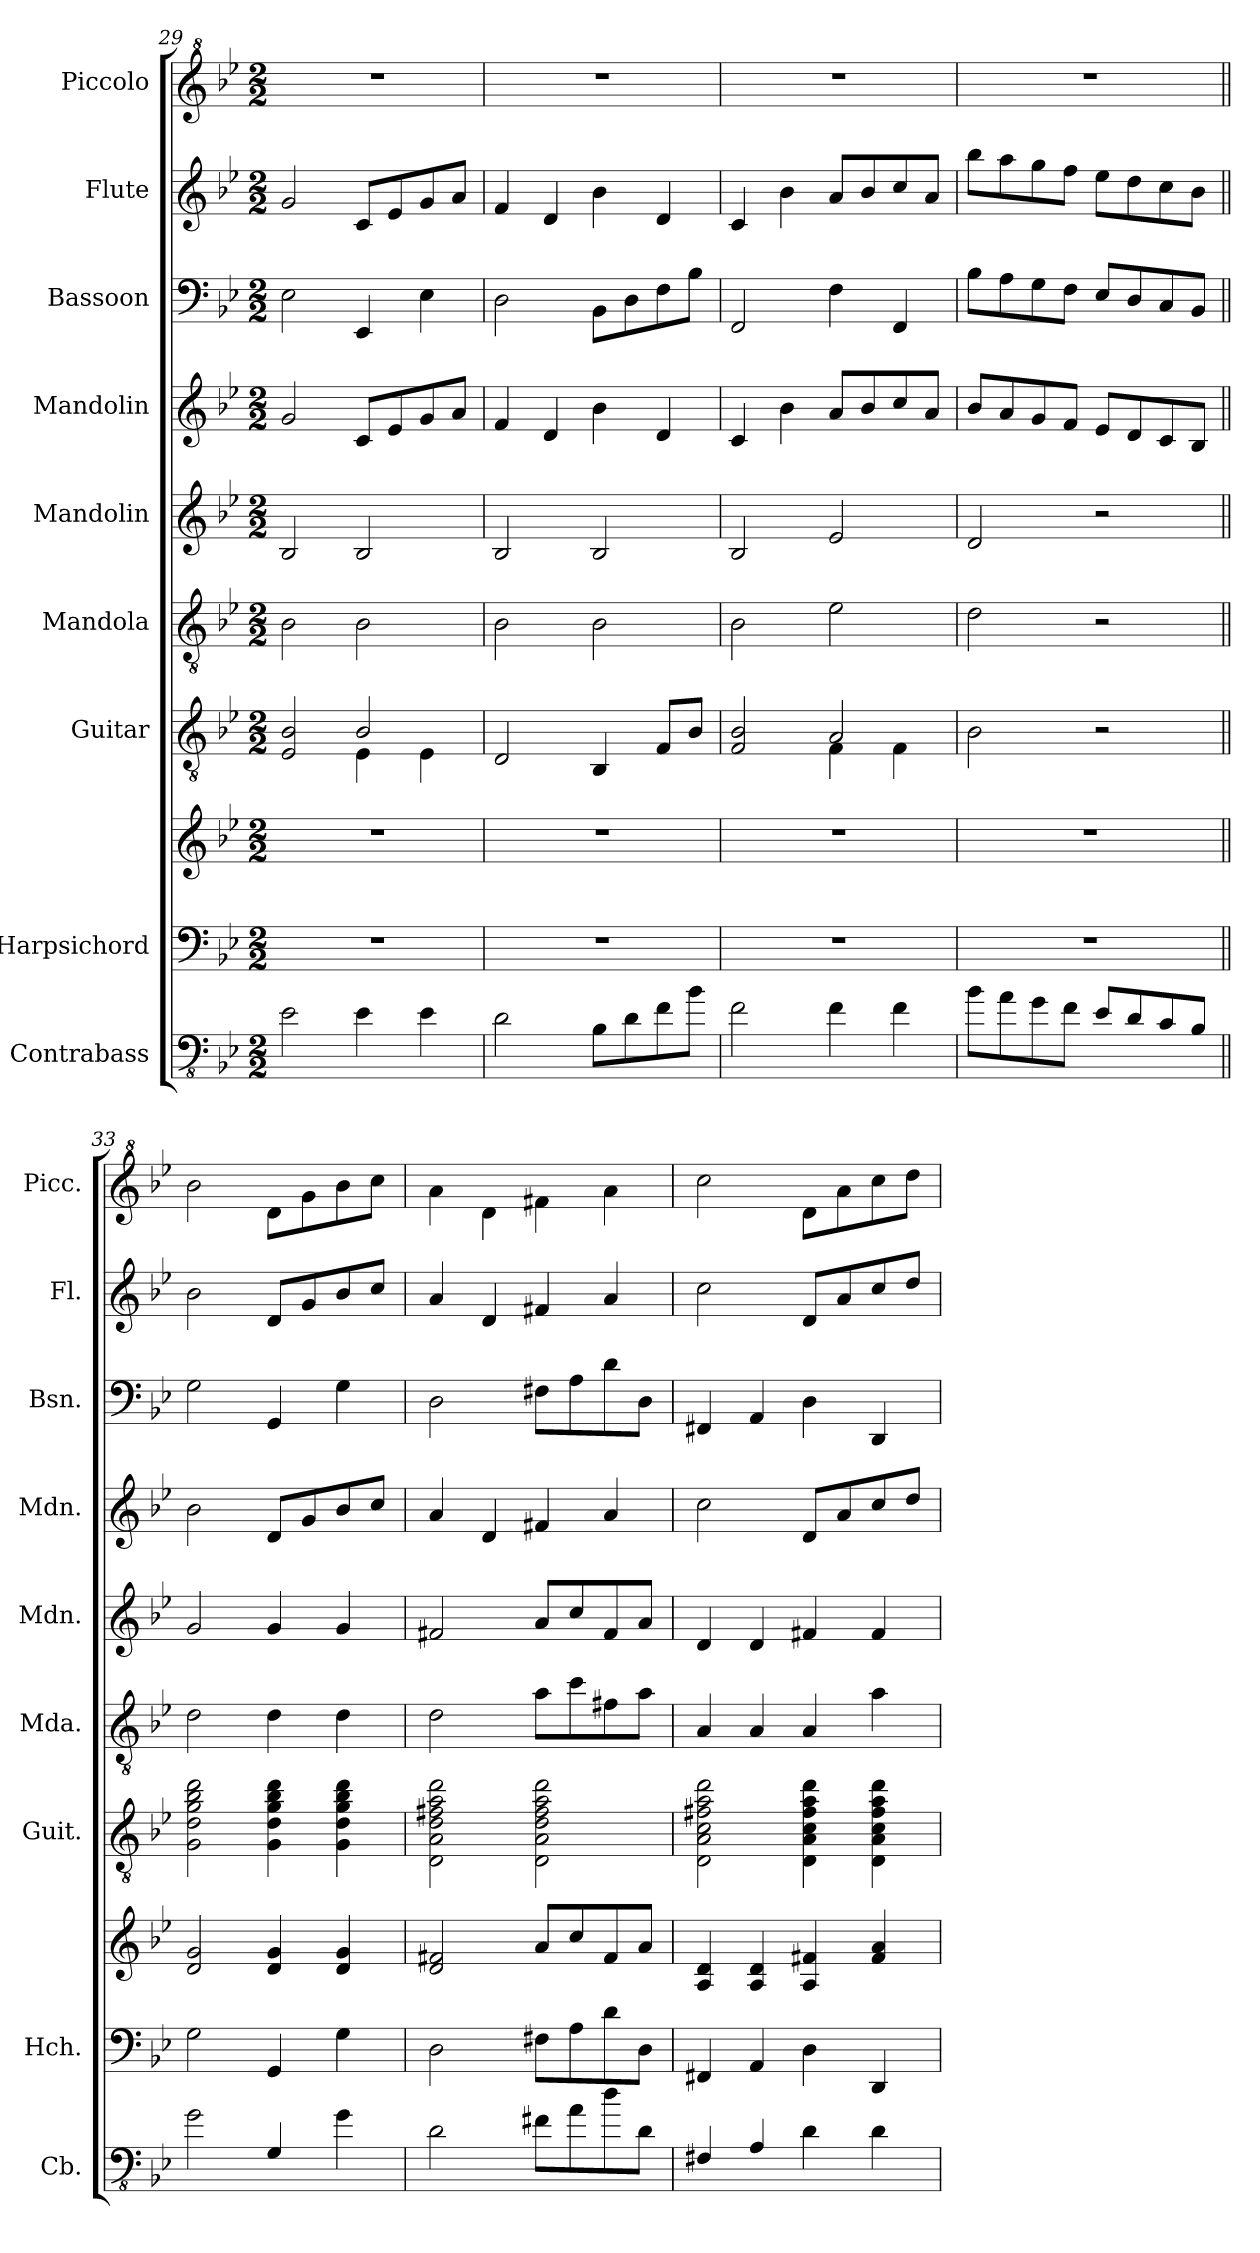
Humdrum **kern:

**kern	**kern	**kern	**kern	**kern	**kern	**kern	**kern	**kern	**kern
*part9	*part8	*part8	*part7	*part6	*part5	*part4	*part3	*part2	*part1
*staff10	*staff9	*staff8	*staff7	*staff6	*staff5	*staff4	*staff3	*staff2	*staff1
*I"Contrabass	*I"Harpsichord	*	*I"Guitar	*I"Mandola	*I"Mandolin	*I"Mandolin	*I"Bassoon	*I"Flute	*I"Piccolo
*I'Cb.	*I'Hch.	*	*I'Guit.	*I'Mda.	*I'Mdn.	*I'Mdn.	*I'Bsn.	*I'Fl.	*I'Picc.
*clefFv4	*clefF4	*clefG2	*clefGv2	*clefGv2	*clefG2	*clefG2	*clefF4	*clefG2	*clefG^2
*ITrd7c12	*	*	*	*	*	*	*	*	*ITrd-7c-12
*k[b-e-]	*k[b-e-]	*k[b-e-]	*k[b-e-]	*k[b-e-]	*k[b-e-]	*k[b-e-]	*k[b-e-]	*k[b-e-]	*k[b-e-]
*B-:	*B-:	*B-:	*B-:	*B-:	*B-:	*B-:	*B-:	*B-:	*B-:
*M2/2	*M2/2	*M2/2	*M2/2	*M2/2	*M2/2	*M2/2	*M2/2	*M2/2	*M2/2
=29	=29	=29	=29	=29	=29	=29	=29	=29	=29
*	*	*	*^	*	*	*	*	*	*
2EE-\	1r	1r	2E-/ 2B-/	2ryy	2B-\	2B-/	2g/	2E-\	2g/	1r
4EE-\	.	.	2B-/	4E-\	2B-\	2B-/	8c/L	4EE-/	8c/L	.
.	.	.	.	.	.	.	8e-/	.	8e-/	.
4EE-\	.	.	.	4E-\	.	.	8g/	4E-\	8g/	.
.	.	.	.	.	.	.	8a/J	.	8a/J	.
*	*	*	*v	*v	*	*	*	*	*	*
=30	=30	=30	=30	=30	=30	=30	=30	=30	=30
2DD\	1r	1r	2D/	2B-\	2B-/	4f/	2D\	4f/	1r
.	.	.	.	.	.	4d/	.	4d/	.
8BBB-\L	.	.	4BB-/	2B-\	2B-/	4b-\	8BB-\L	4b-\	.
8DD\	.	.	.	.	.	.	8D\	.	.
8FF\	.	.	8F/L	.	.	4d/	8F\	4d/	.
8BB-\J	.	.	8B-/J	.	.	.	8B-\J	.	.
=31	=31	=31	=31	=31	=31	=31	=31	=31	=31
*	*	*	*^	*	*	*	*	*	*
2FF\	1r	1r	2F/ 2B-/	2ryy	2B-\	2B-/	4c/	2FF/	4c/	1r
.	.	.	.	.	.	.	4b-\	.	4b-\	.
4FF\	.	.	2A/	4F\	2e-\	2e-/	8a/L	4F\	8a/L	.
.	.	.	.	.	.	.	8b-/	.	8b-/	.
4FF\	.	.	.	4F\	.	.	8cc/	4FF/	8cc/	.
.	.	.	.	.	.	.	8a/J	.	8a/J	.
*	*	*	*v	*v	*	*	*	*	*	*
!!LO:PB:g=z
=32	=32	=32	=32	=32	=32	=32	=32	=32	=32
8BB-\L	1r	1r	2B-\	2d\	2d/	8b-/L	8B-\L	8bb-\L	1r
8AA\	.	.	.	.	.	8a/	8A\	8aa\	.
8GG\	.	.	.	.	.	8g/	8G\	8gg\	.
8FF\J	.	.	.	.	.	8f/J	8F\J	8ff\J	.
8EE-/L	.	.	2r	2r	2r	8e-/L	8E-/L	8ee-\L	.
8DD/	.	.	.	.	.	8d/	8D/	8dd\	.
8CC/	.	.	.	.	.	8c/	8C/	8cc\	.
8BBB-/J	.	.	.	.	.	8B-/J	8BB-/J	8b-\J	.
=33||	=33||	=33||	=33||	=33||	=33||	=33||	=33||	=33||	=33||
2GG\	2G\	2d/ 2g/	2G\ 2d\ 2g\ 2b-\ 2dd\	2d\	2g/	2b-\	2G\	2b-\	2bbb-\
4GGG/	4GG/	4d/ 4g/	4G\ 4d\ 4g\ 4b-\ 4dd\	4d\	4g/	8d/L	4GG/	8d/L	8ddd\L
.	.	.	.	.	.	8g/	.	8g/	8ggg\
4GG\	4G\	4d/ 4g/	4G\ 4d\ 4g\ 4b-\ 4dd\	4d\	4g/	8b-/	4G\	8b-/	8bbb-\
.	.	.	.	.	.	8cc/J	.	8cc/J	8cccc\J
=34	=34	=34	=34	=34	=34	=34	=34	=34	=34
2DD\	2D\	2d/ 2f#X/	2D\ 2A\ 2d\ 2f#X\ 2a\ 2dd\	2d\	2f#X/	4a/	2D\	4a/	4aaa\
.	.	.	.	.	.	4d/	.	4d/	4ddd\
8FF#X\L	8F#X\L	8a/L	2D\ 2A\ 2d\ 2f#\ 2a\ 2dd\	8a\L	8a/L	4f#X/	8F#X\L	4f#X/	4fff#X\
8AA\	8A\	8cc/	.	8cc\	8cc/	.	8A\	.	.
8D\	8d\	8f#/	.	8f#X\	8f#/	4a/	8d\	4a/	4aaa\
8DD\J	8D\J	8a/J	.	8a\J	8a/J	.	8D\J	.	.
=35	=35	=35	=35	=35	=35	=35	=35	=35	=35
4FFF#X/	4FF#X/	4A/ 4d/	2D\ 2A\ 2c\ 2f#X\ 2a\ 2dd\	4A/	4d/	2cc\	4FF#X/	2cc\	2cccc\
4AAA/	4AA/	4A/ 4d/	.	4A/	4d/	.	4AA/	.	.
4DD\	4D\	4A/ 4f#X/	4D\ 4A\ 4c\ 4f#\ 4a\ 4dd\	4A/	4f#X/	8d/L	4D\	8d/L	8ddd\L
.	.	.	.	.	.	8a/	.	8a/	8aaa\
4DD\	4DD/	4f#/ 4a/	4D\ 4A\ 4c\ 4f#\ 4a\ 4dd\	4a\	4f#/	8cc/	4DD/	8cc/	8cccc\
.	.	.	.	.	.	8dd/J	.	8dd/J	8dddd\J
=	=	=	=	=	=	=	=	=	=
*-	*-	*-	*-	*-	*-	*-	*-	*-	*-
